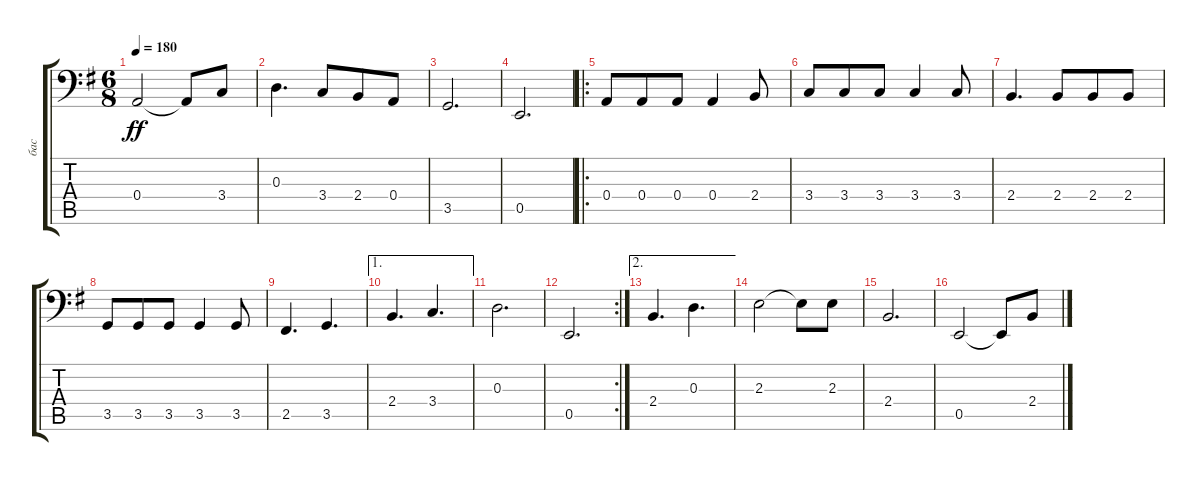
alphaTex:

\track ("бас" "бас") {instrument electricbasspick}
\staff {score tabs}
\tuning (C3 G2 D2 A1 E1 B0) {hide}
\ts (6 8)
\tempo 180
\clef f4
\ks eminor
0.4.2{dy ff} 0.4{t}.8 3.4.8 |
0.3.4{d} 3.4.8 2.4.8 0.4.8 |
3.5.2{d} |
0.5.2{d} |
\ro
0.4.8 0.4.8 0.4.8 0.4.4 2.4.8 |
3.4.8 3.4.8 3.4.8 3.4.4 3.4.8 |
2.4.4{d} 2.4.8 2.4.8 2.4.8 |
3.5.8 3.5.8 3.5.8 3.5.4 3.5.8 |
2.5.4{d} 3.5.4{d} |
\ae 1
2.4.4{d} 3.4.4{d} |
0.3.2{d} |
\rc 2
0.5.2{d} |
\ae 2
2.4.4{d} 0.3.4{d} |
2.3.2 2.3{t}.8 2.3.8 |
2.4.2{d} |
0.5.2 0.5{t}.8 2.4.8
